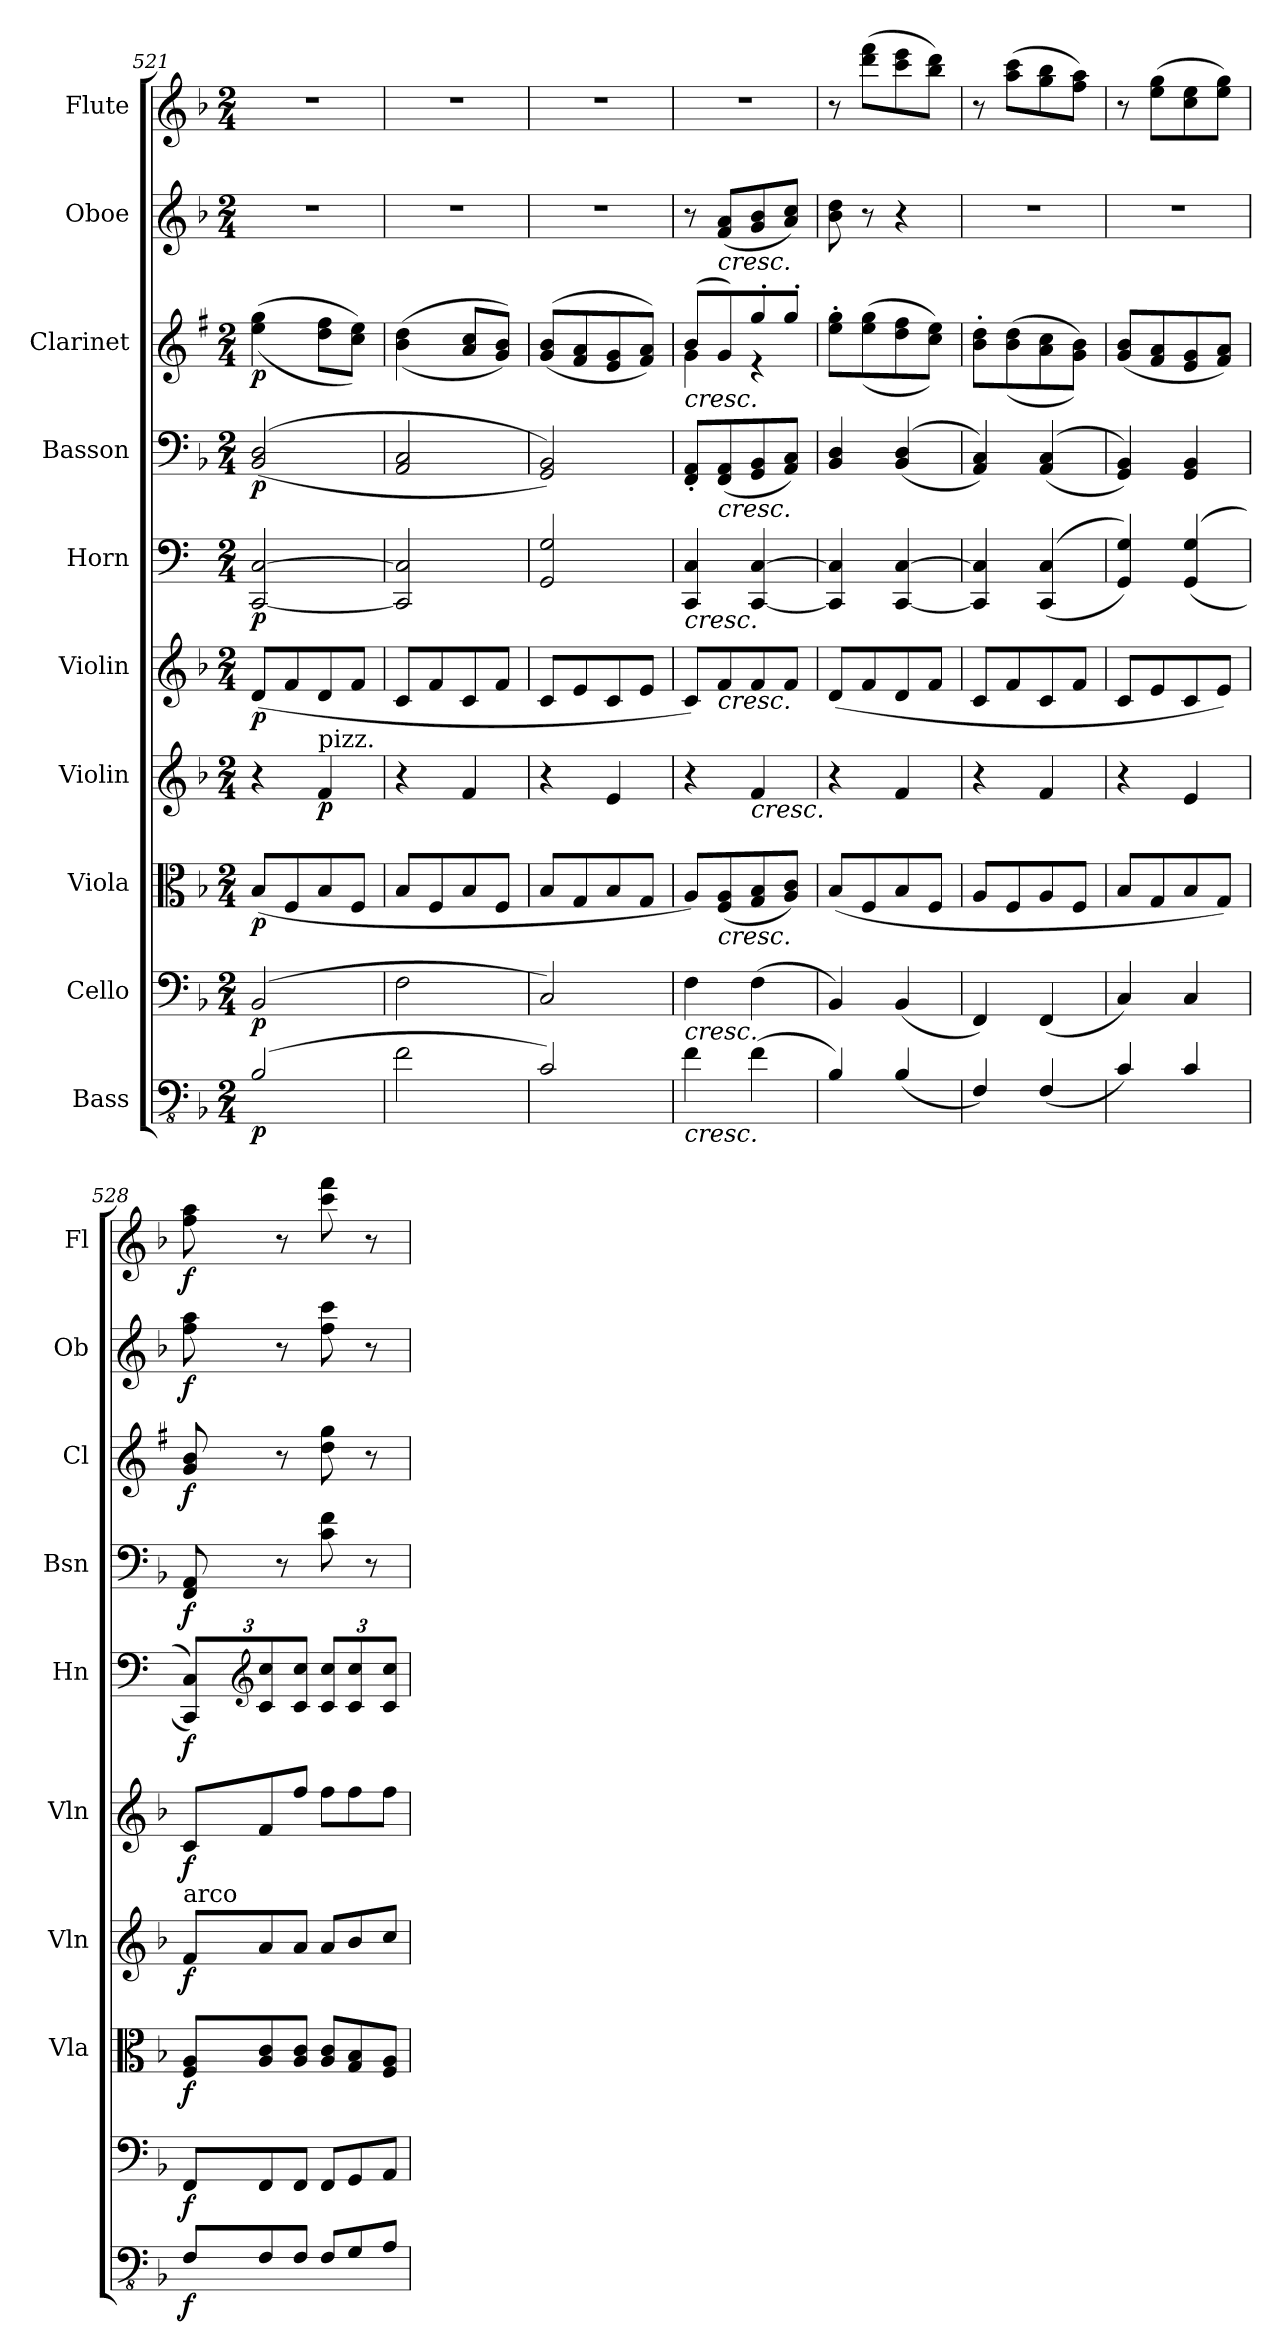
**kern	**dynam	**kern	**dynam	**kern	**dynam	**kern	**dynam	**kern	**dynam	**kern	**dynam	**kern	**dynam	**kern	**dynam	**kern	**dynam	**kern	**dynam
*part10	*part10	*part9	*part9	*part8	*part8	*part7	*part7	*part6	*part6	*part5	*part5	*part4	*part4	*part3	*part3	*part2	*part2	*part1	*part1
*staff10	*staff10	*staff9	*staff9	*staff8	*staff8	*staff7	*staff7	*staff6	*staff6	*staff5	*staff5	*staff4	*staff4	*staff3	*staff3	*staff2	*staff2	*staff1	*staff1
*I"Bass	*	*I"Cello	*	*I"Viola	*	*I"Violin	*	*I"Violin	*	*I"Horn	*	*I"Basson	*	*I"Clarinet	*	*I"Oboe	*	*I"Flute	*
*	*	*	*	*I'Vla	*	*I'Vln	*	*I'Vln	*	*I'Hn	*	*I'Bsn	*	*I'Cl	*	*I'Ob	*	*I'Fl	*
*clefFv4	*	*clefF4	*	*clefC3	*	*clefG2	*	*clefG2	*	*clefF4	*	*clefF4	*	*clefG2	*	*clefG2	*	*clefG2	*
*ITrd7c12	*	*	*	*	*	*	*	*	*	*ITrd4c7	*	*	*	*ITrd1c2	*	*	*	*	*
*k[b-]	*	*k[b-]	*	*k[b-]	*	*k[b-]	*	*k[b-]	*	*k[b-]	*	*k[b-]	*	*k[b-]	*	*k[b-]	*	*k[b-]	*
*M2/4	*	*M2/4	*	*M2/4	*	*M2/4	*	*M2/4	*	*M2/4	*	*M2/4	*	*M2/4	*	*M2/4	*	*M2/4	*
=521	=521	=521	=521	=521	=521	=521	=521	=521	=521	=521	=521	=521	=521	=521	=521	=521	=521	=521	=521
!	!LO:DY:b	!	!LO:DY:b	!	!LO:DY:b	!	!	!	!LO:DY:b	!	!LO:DY:b	!	!LO:DY:b	!	!LO:DY:b	!	!	!	!
(>2BBB-/	p	(>2BB-/	p	(<8B-/L	p	4r	.	(<8d/L	p	[2FFF/ [2FF/	p	(>(<2BB-/ 2D/	p	(>(<4dd\ 4ff\	p	2r	.	2r	.
.	.	.	.	8F/	.	.	.	8f/	.	.	.	.	.	.	.	.	.	.	.
!	!	!	!	!	!	!LO:TX:a:t=pizz.	!	!	!	!	!	!	!	!	!	!	!	!	!
!	!	!	!	!	!	!	!LO:DY:b	!	!	!	!	!	!	!	!	!	!	!	!
.	.	.	.	8B-/	.	4f/	p	8d/	.	.	.	.	.	8cc\ 8ee\L	.	.	.	.	.
.	.	.	.	8F/J	.	.	.	8f/J	.	.	.	.	.	8b-\ 8dd\J))	.	.	.	.	.
=522	=522	=522	=522	=522	=522	=522	=522	=522	=522	=522	=522	=522	=522	=522	=522	=522	=522	=522	=522
2FF\	.	2F\	.	8B-/L	.	4r	.	8c/L	.	2FFF/] 2FF/]	.	2AA/ 2C/	.	(<(>4a\ 4cc\	.	2r	.	2r	.
.	.	.	.	8F/	.	.	.	8f/	.	.	.	.	.	.	.	.	.	.	.
.	.	.	.	8B-/	.	4f/	.	8c/	.	.	.	.	.	8g/ 8b-/L	.	.	.	.	.
.	.	.	.	8F/J	.	.	.	8f/J	.	.	.	.	.	8f/ 8a/J))	.	.	.	.	.
!!LO:PB:g=z
=523	=523	=523	=523	=523	=523	=523	=523	=523	=523	=523	=523	=523	=523	=523	=523	=523	=523	=523	=523
2CC/)	.	2C/)	.	8B-/L	.	4r	.	8c/L	.	2CC/ 2C/	.	2GG/ 2BB-/))	.	(>(<8f/ 8a/L	.	2r	.	2r	.
.	.	.	.	8G/	.	.	.	8e/	.	.	.	.	.	8e/ 8g/	.	.	.	.	.
.	.	.	.	8B-/	.	4e/	.	8c/	.	.	.	.	.	8d/ 8f/	.	.	.	.	.
.	.	.	.	8G/J	.	.	.	8e/J	.	.	.	.	.	8e/ 8g/J))	.	.	.	.	.
=524	=524	=524	=524	=524	=524	=524	=524	=524	=524	=524	=524	=524	=524	=524	=524	=524	=524	=524	=524
*	*	*	*	*	*	*	*	*	*	*	*	*	*	*^	*	*	*	*	*
!	!	!	!	!	!	!	!	!	!	!	!	!	!	!LO:TX:b:i:t=cresc.	!	!	!	!	!	!
!	!	!	!	!	!	!	!	!	!	!LO:TX:b:i:t=cresc.	!	!	!	!	!	!	!	!	!	!
!	!	!LO:TX:b:i:t=cresc.	!	!	!	!	!	!	!	!	!	!	!	!	!	!	!	!	!	!
!LO:TX:b:i:t=cresc.	!	!	!	!	!	!	!	!	!	!	!	!	!	!	!	!	!	!	!	!
4FF\	.	4F\	.	8A/L)	.	4r	.	8c/L)	.	4FFF/ 4FF/	.	8FF/' 8AA/'L	.	(>8a/L	4f\	.	8r	.	2r	.
!	!	!	!	!	!	!	!	!	!	!	!	!	!	!	!	!	!LO:TX:b:i:t=cresc.	!	!	!
!	!	!	!	!	!	!	!	!	!	!	!	!LO:TX:b:i:t=cresc.	!	!	!	!	!	!	!	!
!	!	!	!	!	!	!	!	!LO:TX:b:i:t=cresc.	!	!	!	!	!	!	!	!	!	!	!	!
!	!	!	!	!LO:TX:b:i:t=cresc.	!	!	!	!	!	!	!	!	!	!	!	!	!	!	!	!
.	.	.	.	(<8F/ 8A/	.	.	.	8f/	.	.	.	(<8FF/ 8AA/	.	8f/)	.	.	(>8f/ 8a/L	.	.	.
!	!	!	!	!	!	!LO:TX:b:i:t=cresc.	!	!	!	!	!	!	!	!	!	!	!	!	!	!
(>4FF\	.	(>4F\	.	8G/ 8B-/	.	4f/	.	8f/	.	[4FFF/ [4FF/	.	8GG/ 8BB-/	.	8ff'/	4r	.	8g/ 8b-/	.	.	.
.	.	.	.	8A/ 8c/J)	.	.	.	8f/J	.	.	.	8AA/ 8C/J)	.	8ff'/J	.	.	8a/ 8cc/J)	.	.	.
*	*	*	*	*	*	*	*	*	*	*	*	*	*	*v	*v	*	*	*	*	*
=525	=525	=525	=525	=525	=525	=525	=525	=525	=525	=525	=525	=525	=525	=525	=525	=525	=525	=525	=525
4BBB-/)	.	4BB-/)	.	(<8B-/L	.	4r	.	(<8d/L	.	4FFF/] 4FF/]	.	4BB-/ 4D/	.	8dd\' 8ff\'L	.	8b-\ 8dd\	.	8r	.
!	!	!	!	!	!	!	!	!	!	!	!	!	!	!	!	!	!	!	!LO:DY:b
!	!	!	!	!	!	!	!	!	!	!	!	!	!	!	!	!	!	!	!LO:DY:n=1:b
.	.	.	.	8F/	.	.	.	8f/	.	.	.	.	.	(<(>8dd\ 8ff\	.	8r	.	(>8ddd\ 8fff\L	p other-dynamics
(<4BBB-/	.	(<4BB-/	.	8B-/	.	4f/	.	8d/	.	[4FFF/ [4FF/	.	(>(<4BB-/ 4D/	.	8cc\ 8ee\	.	4r	.	8ccc\ 8eee\	.
.	.	.	.	8F/J	.	.	.	8f/J	.	.	.	.	.	8b-\ 8dd\J))	.	.	.	8bb-\ 8ddd\J)	.
=526	=526	=526	=526	=526	=526	=526	=526	=526	=526	=526	=526	=526	=526	=526	=526	=526	=526	=526	=526
4FFF/)	.	4FF/)	.	8A/L	.	4r	.	8c/L	.	4FFF/] 4FF/]	.	4AA/ 4C/))	.	8a\' 8cc\'L	.	2r	.	8r	.
.	.	.	.	8F/	.	.	.	8f/	.	.	.	.	.	(>(<8a\ 8cc\	.	.	.	(>8aa\ 8ccc\L	.
(<4FFF/	.	(<4FF/	.	8A/	.	4f/	.	8c/	.	(>(<4FFF/ 4FF/	.	(>(<4AA/ 4C/	.	8g\ 8b-\	.	.	.	8gg\ 8bb-\	.
.	.	.	.	8F/J	.	.	.	8f/J	.	.	.	.	.	8f\ 8a\J))	.	.	.	8ff\ 8aa\J)	.
=527	=527	=527	=527	=527	=527	=527	=527	=527	=527	=527	=527	=527	=527	=527	=527	=527	=527	=527	=527
4CC/)	.	4C/)	.	8B-/L	.	4r	.	8c/L	.	4CC/ 4C/))	.	4GG/ 4BB-/))	.	(<8f/ 8a/L	.	2r	.	8r	.
.	.	.	.	8G/	.	.	.	8e/	.	.	.	.	.	8e/ 8g/	.	.	.	(>8ee\ 8gg\L	.
4CC/	.	4C/	.	8B-/	.	4e/	.	8c/	.	(>(<4CC/ 4C/	.	4GG/ 4BB-/	.	8d/ 8f/	.	.	.	8cc\ 8ee\	.
.	.	.	.	8G/J)	.	.	.	8e/J)	.	.	.	.	.	8e/ 8g/J)	.	.	.	8ee\ 8gg\J)	.
=528	=528	=528	=528	=528	=528	=528	=528	=528	=528	=528	=528	=528	=528	=528	=528	=528	=528	=528	=528
*Xtuplet	*	*Xtuplet	*	*Xtuplet	*	*Xtuplet	*	*Xtuplet	*	*Xbrackettup	*	*	*	*	*	*	*	*	*
!	!	!	!	!	!	!LO:TX:a:t=arco	!	!	!	!	!	!	!	!	!	!	!	!	!
!	!LO:DY:b	!	!LO:DY:b	!	!LO:DY:b	!	!LO:DY:b	!	!LO:DY:b	!	!LO:DY:b	!	!LO:DY:b	!	!LO:DY:b	!	!LO:DY:b	!	!LO:DY:b
12FFF/L	f	12FF/L	f	12F/ 12A/L	f	12f/L	f	12c/L	f	12FFF/ 12FF/L))	f	8FF/ 8AA/	f	8f/ 8a/	f	8ff\ 8aa\	f	8ff\ 8aa\	f
*	*	*	*	*	*	*	*	*	*	*clefG2	*	*	*	*	*	*	*	*	*
12FFF/	.	12FF/	.	12A/ 12c/	.	12a/	.	12f/	.	12F/ 12f/	.	.	.	.	.	.	.	.	.
.	.	.	.	.	.	.	.	.	.	.	.	8r	.	8r	.	8r	.	8r	.
12FFF/J	.	12FF/J	.	12A/ 12c/J	.	12a/J	.	12ff/J	.	12F/ 12f/J	.	.	.	.	.	.	.	.	.
12FFF/L	.	12FF/L	.	12A/ 12c/L	.	12a/L	.	12ff\L	.	12F/ 12f/L	.	8c\ 8f\	.	8cc\ 8ff\	.	8ff\ 8ccc\	.	8ccc\ 8fff\	.
12GGG/	.	12GG/	.	12G/ 12B-/	.	12b-/	.	12ff\	.	12F/ 12f/	.	.	.	.	.	.	.	.	.
.	.	.	.	.	.	.	.	.	.	.	.	8r	.	8r	.	8r	.	8r	.
12AAA/J	.	12AA/J	.	12F/ 12A/J	.	12cc/J	.	12ff\J	.	12F/ 12f/J	.	.	.	.	.	.	.	.	.
=	=	=	=	=	=	=	=	=	=	=	=	=	=	=	=	=	=	=	=
*-	*-	*-	*-	*-	*-	*-	*-	*-	*-	*-	*-	*-	*-	*-	*-	*-	*-	*-	*-
